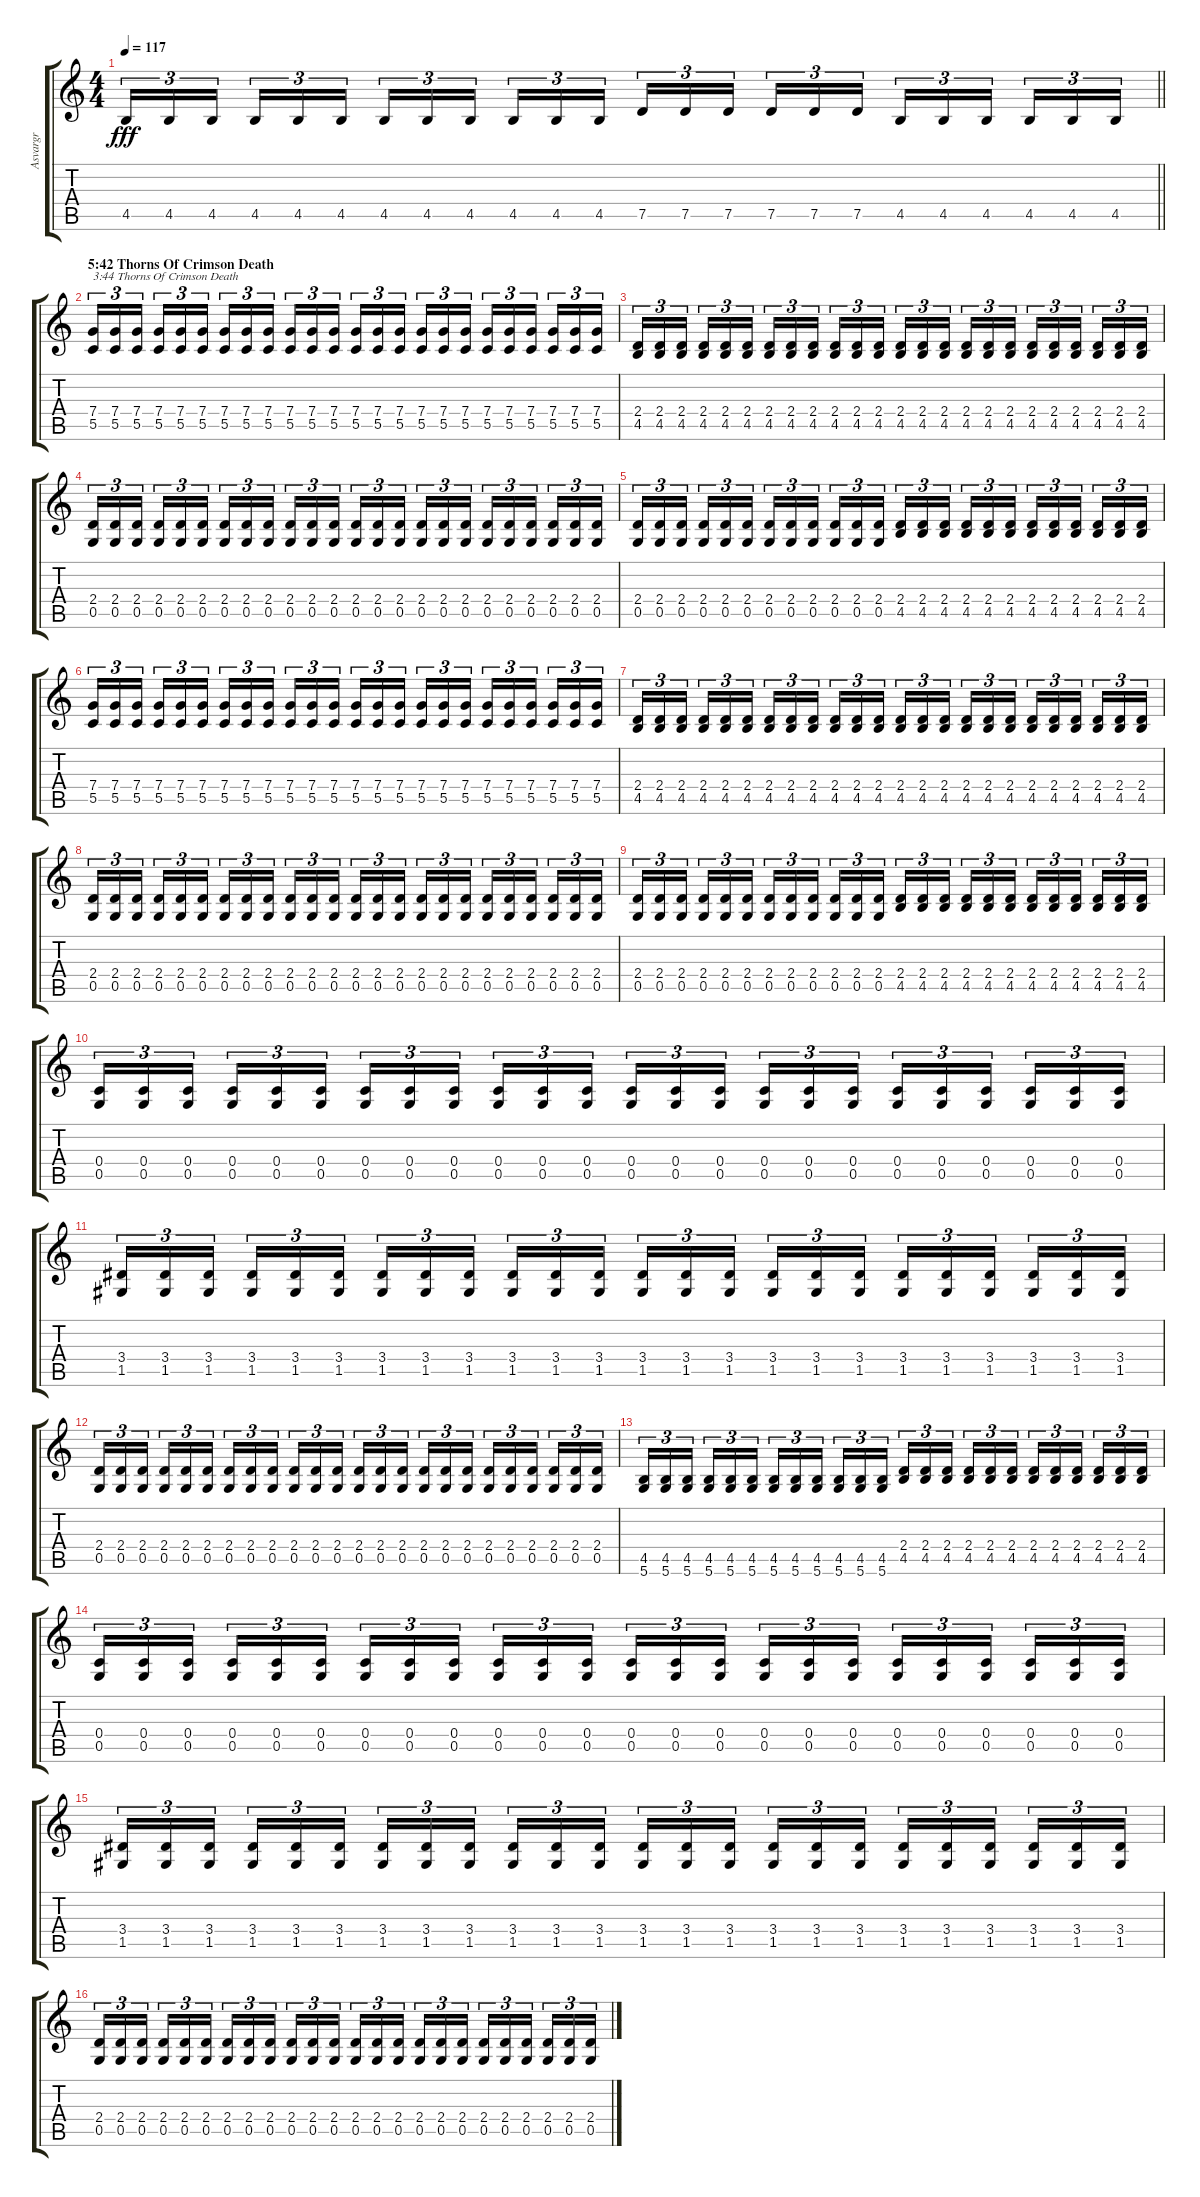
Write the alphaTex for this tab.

\track ("Asvargr" "Asvargr") {instrument overdrivenguitar}
\staff {score tabs}
\tuning (D4 A3 F3 C3 G2 D2) {hide}
\ts (4 4)
\tempo 117
\clef g2
\barLineRight lightlight
\ks c
4.5.16{tu (3 2) dy fff} 4.5.16{tu (3 2)} 4.5.16{tu (3 2) beam splitsecondary} 4.5.16{tu (3 2)} 4.5.16{tu (3 2)} 4.5.16{tu (3 2)} 4.5.16{tu (3 2)} 4.5.16{tu (3 2)} 4.5.16{tu (3 2) beam splitsecondary} 4.5.16{tu (3 2)} 4.5.16{tu (3 2)} 4.5.16{tu (3 2)} 7.5.16{tu (3 2)} 7.5.16{tu (3 2)} 7.5.16{tu (3 2) beam splitsecondary} 7.5.16{tu (3 2)} 7.5.16{tu (3 2)} 7.5.16{tu (3 2)} 4.5.16{tu (3 2)} 4.5.16{tu (3 2)} 4.5.16{tu (3 2) beam splitsecondary} 4.5.16{tu (3 2)} 4.5.16{tu (3 2)} 4.5.16{tu (3 2)} |
\section ("" "5:42 Thorns Of Crimson Death")
(7.4 5.5).16{tu (3 2) txt "3:44 Thorns Of Crimson Death"} (7.4 5.5).16{tu (3 2)} (7.4 5.5).16{tu (3 2) beam splitsecondary} (7.4 5.5).16{tu (3 2)} (7.4 5.5).16{tu (3 2)} (7.4 5.5).16{tu (3 2)} (7.4 5.5).16{tu (3 2)} (7.4 5.5).16{tu (3 2)} (7.4 5.5).16{tu (3 2) beam splitsecondary} (7.4 5.5).16{tu (3 2)} (7.4 5.5).16{tu (3 2)} (7.4 5.5).16{tu (3 2)} (7.4 5.5).16{tu (3 2)} (7.4 5.5).16{tu (3 2)} (7.4 5.5).16{tu (3 2) beam splitsecondary} (7.4 5.5).16{tu (3 2)} (7.4 5.5).16{tu (3 2)} (7.4 5.5).16{tu (3 2)} (7.4 5.5).16{tu (3 2)} (7.4 5.5).16{tu (3 2)} (7.4 5.5).16{tu (3 2) beam splitsecondary} (7.4 5.5).16{tu (3 2)} (7.4 5.5).16{tu (3 2)} (7.4 5.5).16{tu (3 2)} |
(2.4 4.5).16{tu (3 2)} (2.4 4.5).16{tu (3 2)} (2.4 4.5).16{tu (3 2) beam splitsecondary} (2.4 4.5).16{tu (3 2)} (2.4 4.5).16{tu (3 2)} (2.4 4.5).16{tu (3 2)} (2.4 4.5).16{tu (3 2)} (2.4 4.5).16{tu (3 2)} (2.4 4.5).16{tu (3 2) beam splitsecondary} (2.4 4.5).16{tu (3 2)} (2.4 4.5).16{tu (3 2)} (2.4 4.5).16{tu (3 2)} (2.4 4.5).16{tu (3 2)} (2.4 4.5).16{tu (3 2)} (2.4 4.5).16{tu (3 2) beam splitsecondary} (2.4 4.5).16{tu (3 2)} (2.4 4.5).16{tu (3 2)} (2.4 4.5).16{tu (3 2)} (2.4 4.5).16{tu (3 2)} (2.4 4.5).16{tu (3 2)} (2.4 4.5).16{tu (3 2) beam splitsecondary} (2.4 4.5).16{tu (3 2)} (2.4 4.5).16{tu (3 2)} (2.4 4.5).16{tu (3 2)} |
(2.4 0.5).16{tu (3 2)} (2.4 0.5).16{tu (3 2)} (2.4 0.5).16{tu (3 2) beam splitsecondary} (2.4 0.5).16{tu (3 2)} (2.4 0.5).16{tu (3 2)} (2.4 0.5).16{tu (3 2)} (2.4 0.5).16{tu (3 2)} (2.4 0.5).16{tu (3 2)} (2.4 0.5).16{tu (3 2) beam splitsecondary} (2.4 0.5).16{tu (3 2)} (2.4 0.5).16{tu (3 2)} (2.4 0.5).16{tu (3 2)} (2.4 0.5).16{tu (3 2)} (2.4 0.5).16{tu (3 2)} (2.4 0.5).16{tu (3 2) beam splitsecondary} (2.4 0.5).16{tu (3 2)} (2.4 0.5).16{tu (3 2)} (2.4 0.5).16{tu (3 2)} (2.4 0.5).16{tu (3 2)} (2.4 0.5).16{tu (3 2)} (2.4 0.5).16{tu (3 2) beam splitsecondary} (2.4 0.5).16{tu (3 2)} (2.4 0.5).16{tu (3 2)} (2.4 0.5).16{tu (3 2)} |
(2.4 0.5).16{tu (3 2)} (2.4 0.5).16{tu (3 2)} (2.4 0.5).16{tu (3 2) beam splitsecondary} (2.4 0.5).16{tu (3 2)} (2.4 0.5).16{tu (3 2)} (2.4 0.5).16{tu (3 2)} (2.4 0.5).16{tu (3 2)} (2.4 0.5).16{tu (3 2)} (2.4 0.5).16{tu (3 2) beam splitsecondary} (2.4 0.5).16{tu (3 2)} (2.4 0.5).16{tu (3 2)} (2.4 0.5).16{tu (3 2)} (2.4 4.5).16{tu (3 2)} (2.4 4.5).16{tu (3 2)} (2.4 4.5).16{tu (3 2) beam splitsecondary} (2.4 4.5).16{tu (3 2)} (2.4 4.5).16{tu (3 2)} (2.4 4.5).16{tu (3 2)} (2.4 4.5).16{tu (3 2)} (2.4 4.5).16{tu (3 2)} (2.4 4.5).16{tu (3 2) beam splitsecondary} (2.4 4.5).16{tu (3 2)} (2.4 4.5).16{tu (3 2)} (2.4 4.5).16{tu (3 2)} |
(7.4 5.5).16{tu (3 2)} (7.4 5.5).16{tu (3 2)} (7.4 5.5).16{tu (3 2) beam splitsecondary} (7.4 5.5).16{tu (3 2)} (7.4 5.5).16{tu (3 2)} (7.4 5.5).16{tu (3 2)} (7.4 5.5).16{tu (3 2)} (7.4 5.5).16{tu (3 2)} (7.4 5.5).16{tu (3 2) beam splitsecondary} (7.4 5.5).16{tu (3 2)} (7.4 5.5).16{tu (3 2)} (7.4 5.5).16{tu (3 2)} (7.4 5.5).16{tu (3 2)} (7.4 5.5).16{tu (3 2)} (7.4 5.5).16{tu (3 2) beam splitsecondary} (7.4 5.5).16{tu (3 2)} (7.4 5.5).16{tu (3 2)} (7.4 5.5).16{tu (3 2)} (7.4 5.5).16{tu (3 2)} (7.4 5.5).16{tu (3 2)} (7.4 5.5).16{tu (3 2) beam splitsecondary} (7.4 5.5).16{tu (3 2)} (7.4 5.5).16{tu (3 2)} (7.4 5.5).16{tu (3 2)} |
(2.4 4.5).16{tu (3 2)} (2.4 4.5).16{tu (3 2)} (2.4 4.5).16{tu (3 2) beam splitsecondary} (2.4 4.5).16{tu (3 2)} (2.4 4.5).16{tu (3 2)} (2.4 4.5).16{tu (3 2)} (2.4 4.5).16{tu (3 2)} (2.4 4.5).16{tu (3 2)} (2.4 4.5).16{tu (3 2) beam splitsecondary} (2.4 4.5).16{tu (3 2)} (2.4 4.5).16{tu (3 2)} (2.4 4.5).16{tu (3 2)} (2.4 4.5).16{tu (3 2)} (2.4 4.5).16{tu (3 2)} (2.4 4.5).16{tu (3 2) beam splitsecondary} (2.4 4.5).16{tu (3 2)} (2.4 4.5).16{tu (3 2)} (2.4 4.5).16{tu (3 2)} (2.4 4.5).16{tu (3 2)} (2.4 4.5).16{tu (3 2)} (2.4 4.5).16{tu (3 2) beam splitsecondary} (2.4 4.5).16{tu (3 2)} (2.4 4.5).16{tu (3 2)} (2.4 4.5).16{tu (3 2)} |
(2.4 0.5).16{tu (3 2)} (2.4 0.5).16{tu (3 2)} (2.4 0.5).16{tu (3 2) beam splitsecondary} (2.4 0.5).16{tu (3 2)} (2.4 0.5).16{tu (3 2)} (2.4 0.5).16{tu (3 2)} (2.4 0.5).16{tu (3 2)} (2.4 0.5).16{tu (3 2)} (2.4 0.5).16{tu (3 2) beam splitsecondary} (2.4 0.5).16{tu (3 2)} (2.4 0.5).16{tu (3 2)} (2.4 0.5).16{tu (3 2)} (2.4 0.5).16{tu (3 2)} (2.4 0.5).16{tu (3 2)} (2.4 0.5).16{tu (3 2) beam splitsecondary} (2.4 0.5).16{tu (3 2)} (2.4 0.5).16{tu (3 2)} (2.4 0.5).16{tu (3 2)} (2.4 0.5).16{tu (3 2)} (2.4 0.5).16{tu (3 2)} (2.4 0.5).16{tu (3 2) beam splitsecondary} (2.4 0.5).16{tu (3 2)} (2.4 0.5).16{tu (3 2)} (2.4 0.5).16{tu (3 2)} |
(2.4 0.5).16{tu (3 2)} (2.4 0.5).16{tu (3 2)} (2.4 0.5).16{tu (3 2) beam splitsecondary} (2.4 0.5).16{tu (3 2)} (2.4 0.5).16{tu (3 2)} (2.4 0.5).16{tu (3 2)} (2.4 0.5).16{tu (3 2)} (2.4 0.5).16{tu (3 2)} (2.4 0.5).16{tu (3 2) beam splitsecondary} (2.4 0.5).16{tu (3 2)} (2.4 0.5).16{tu (3 2)} (2.4 0.5).16{tu (3 2)} (2.4 4.5).16{tu (3 2)} (2.4 4.5).16{tu (3 2)} (2.4 4.5).16{tu (3 2) beam splitsecondary} (2.4 4.5).16{tu (3 2)} (2.4 4.5).16{tu (3 2)} (2.4 4.5).16{tu (3 2)} (2.4 4.5).16{tu (3 2)} (2.4 4.5).16{tu (3 2)} (2.4 4.5).16{tu (3 2) beam splitsecondary} (2.4 4.5).16{tu (3 2)} (2.4 4.5).16{tu (3 2)} (2.4 4.5).16{tu (3 2)} |
(0.4 0.5).16{tu (3 2)} (0.4 0.5).16{tu (3 2)} (0.4 0.5).16{tu (3 2) beam splitsecondary} (0.4 0.5).16{tu (3 2)} (0.4 0.5).16{tu (3 2)} (0.4 0.5).16{tu (3 2)} (0.4 0.5).16{tu (3 2)} (0.4 0.5).16{tu (3 2)} (0.4 0.5).16{tu (3 2) beam splitsecondary} (0.4 0.5).16{tu (3 2)} (0.4 0.5).16{tu (3 2)} (0.4 0.5).16{tu (3 2)} (0.4 0.5).16{tu (3 2)} (0.4 0.5).16{tu (3 2)} (0.4 0.5).16{tu (3 2) beam splitsecondary} (0.4 0.5).16{tu (3 2)} (0.4 0.5).16{tu (3 2)} (0.4 0.5).16{tu (3 2)} (0.4 0.5).16{tu (3 2)} (0.4 0.5).16{tu (3 2)} (0.4 0.5).16{tu (3 2) beam splitsecondary} (0.4 0.5).16{tu (3 2)} (0.4 0.5).16{tu (3 2)} (0.4 0.5).16{tu (3 2)} |
(3.4 1.5).16{tu (3 2)} (3.4 1.5).16{tu (3 2)} (3.4 1.5).16{tu (3 2) beam splitsecondary} (3.4 1.5).16{tu (3 2)} (3.4 1.5).16{tu (3 2)} (3.4 1.5).16{tu (3 2)} (3.4 1.5).16{tu (3 2)} (3.4 1.5).16{tu (3 2)} (3.4 1.5).16{tu (3 2) beam splitsecondary} (3.4 1.5).16{tu (3 2)} (3.4 1.5).16{tu (3 2)} (3.4 1.5).16{tu (3 2)} (3.4 1.5).16{tu (3 2)} (3.4 1.5).16{tu (3 2)} (3.4 1.5).16{tu (3 2) beam splitsecondary} (3.4 1.5).16{tu (3 2)} (3.4 1.5).16{tu (3 2)} (3.4 1.5).16{tu (3 2)} (3.4 1.5).16{tu (3 2)} (3.4 1.5).16{tu (3 2)} (3.4 1.5).16{tu (3 2) beam splitsecondary} (3.4 1.5).16{tu (3 2)} (3.4 1.5).16{tu (3 2)} (3.4 1.5).16{tu (3 2)} |
(2.4 0.5).16{tu (3 2)} (2.4 0.5).16{tu (3 2)} (2.4 0.5).16{tu (3 2) beam splitsecondary} (2.4 0.5).16{tu (3 2)} (2.4 0.5).16{tu (3 2)} (2.4 0.5).16{tu (3 2)} (2.4 0.5).16{tu (3 2)} (2.4 0.5).16{tu (3 2)} (2.4 0.5).16{tu (3 2) beam splitsecondary} (2.4 0.5).16{tu (3 2)} (2.4 0.5).16{tu (3 2)} (2.4 0.5).16{tu (3 2)} (2.4 0.5).16{tu (3 2)} (2.4 0.5).16{tu (3 2)} (2.4 0.5).16{tu (3 2) beam splitsecondary} (2.4 0.5).16{tu (3 2)} (2.4 0.5).16{tu (3 2)} (2.4 0.5).16{tu (3 2)} (2.4 0.5).16{tu (3 2)} (2.4 0.5).16{tu (3 2)} (2.4 0.5).16{tu (3 2) beam splitsecondary} (2.4 0.5).16{tu (3 2)} (2.4 0.5).16{tu (3 2)} (2.4 0.5).16{tu (3 2)} |
(4.5 5.6).16{tu (3 2)} (4.5 5.6).16{tu (3 2)} (4.5 5.6).16{tu (3 2) beam splitsecondary} (4.5 5.6).16{tu (3 2)} (4.5 5.6).16{tu (3 2)} (4.5 5.6).16{tu (3 2)} (4.5 5.6).16{tu (3 2)} (4.5 5.6).16{tu (3 2)} (4.5 5.6).16{tu (3 2) beam splitsecondary} (4.5 5.6).16{tu (3 2)} (4.5 5.6).16{tu (3 2)} (4.5 5.6).16{tu (3 2)} (2.4 4.5).16{tu (3 2)} (2.4 4.5).16{tu (3 2)} (2.4 4.5).16{tu (3 2) beam splitsecondary} (2.4 4.5).16{tu (3 2)} (2.4 4.5).16{tu (3 2)} (2.4 4.5).16{tu (3 2)} (2.4 4.5).16{tu (3 2)} (2.4 4.5).16{tu (3 2)} (2.4 4.5).16{tu (3 2) beam splitsecondary} (2.4 4.5).16{tu (3 2)} (2.4 4.5).16{tu (3 2)} (2.4 4.5).16{tu (3 2)} |
(0.4 0.5).16{tu (3 2)} (0.4 0.5).16{tu (3 2)} (0.4 0.5).16{tu (3 2) beam splitsecondary} (0.4 0.5).16{tu (3 2)} (0.4 0.5).16{tu (3 2)} (0.4 0.5).16{tu (3 2)} (0.4 0.5).16{tu (3 2)} (0.4 0.5).16{tu (3 2)} (0.4 0.5).16{tu (3 2) beam splitsecondary} (0.4 0.5).16{tu (3 2)} (0.4 0.5).16{tu (3 2)} (0.4 0.5).16{tu (3 2)} (0.4 0.5).16{tu (3 2)} (0.4 0.5).16{tu (3 2)} (0.4 0.5).16{tu (3 2) beam splitsecondary} (0.4 0.5).16{tu (3 2)} (0.4 0.5).16{tu (3 2)} (0.4 0.5).16{tu (3 2)} (0.4 0.5).16{tu (3 2)} (0.4 0.5).16{tu (3 2)} (0.4 0.5).16{tu (3 2) beam splitsecondary} (0.4 0.5).16{tu (3 2)} (0.4 0.5).16{tu (3 2)} (0.4 0.5).16{tu (3 2)} |
(3.4 1.5).16{tu (3 2)} (3.4 1.5).16{tu (3 2)} (3.4 1.5).16{tu (3 2) beam splitsecondary} (3.4 1.5).16{tu (3 2)} (3.4 1.5).16{tu (3 2)} (3.4 1.5).16{tu (3 2)} (3.4 1.5).16{tu (3 2)} (3.4 1.5).16{tu (3 2)} (3.4 1.5).16{tu (3 2) beam splitsecondary} (3.4 1.5).16{tu (3 2)} (3.4 1.5).16{tu (3 2)} (3.4 1.5).16{tu (3 2)} (3.4 1.5).16{tu (3 2)} (3.4 1.5).16{tu (3 2)} (3.4 1.5).16{tu (3 2) beam splitsecondary} (3.4 1.5).16{tu (3 2)} (3.4 1.5).16{tu (3 2)} (3.4 1.5).16{tu (3 2)} (3.4 1.5).16{tu (3 2)} (3.4 1.5).16{tu (3 2)} (3.4 1.5).16{tu (3 2) beam splitsecondary} (3.4 1.5).16{tu (3 2)} (3.4 1.5).16{tu (3 2)} (3.4 1.5).16{tu (3 2)} |
(2.4 0.5).16{tu (3 2)} (2.4 0.5).16{tu (3 2)} (2.4 0.5).16{tu (3 2) beam splitsecondary} (2.4 0.5).16{tu (3 2)} (2.4 0.5).16{tu (3 2)} (2.4 0.5).16{tu (3 2)} (2.4 0.5).16{tu (3 2)} (2.4 0.5).16{tu (3 2)} (2.4 0.5).16{tu (3 2) beam splitsecondary} (2.4 0.5).16{tu (3 2)} (2.4 0.5).16{tu (3 2)} (2.4 0.5).16{tu (3 2)} (2.4 0.5).16{tu (3 2)} (2.4 0.5).16{tu (3 2)} (2.4 0.5).16{tu (3 2) beam splitsecondary} (2.4 0.5).16{tu (3 2)} (2.4 0.5).16{tu (3 2)} (2.4 0.5).16{tu (3 2)} (2.4 0.5).16{tu (3 2)} (2.4 0.5).16{tu (3 2)} (2.4 0.5).16{tu (3 2) beam splitsecondary} (2.4 0.5).16{tu (3 2)} (2.4 0.5).16{tu (3 2)} (2.4 0.5).16{tu (3 2)}
